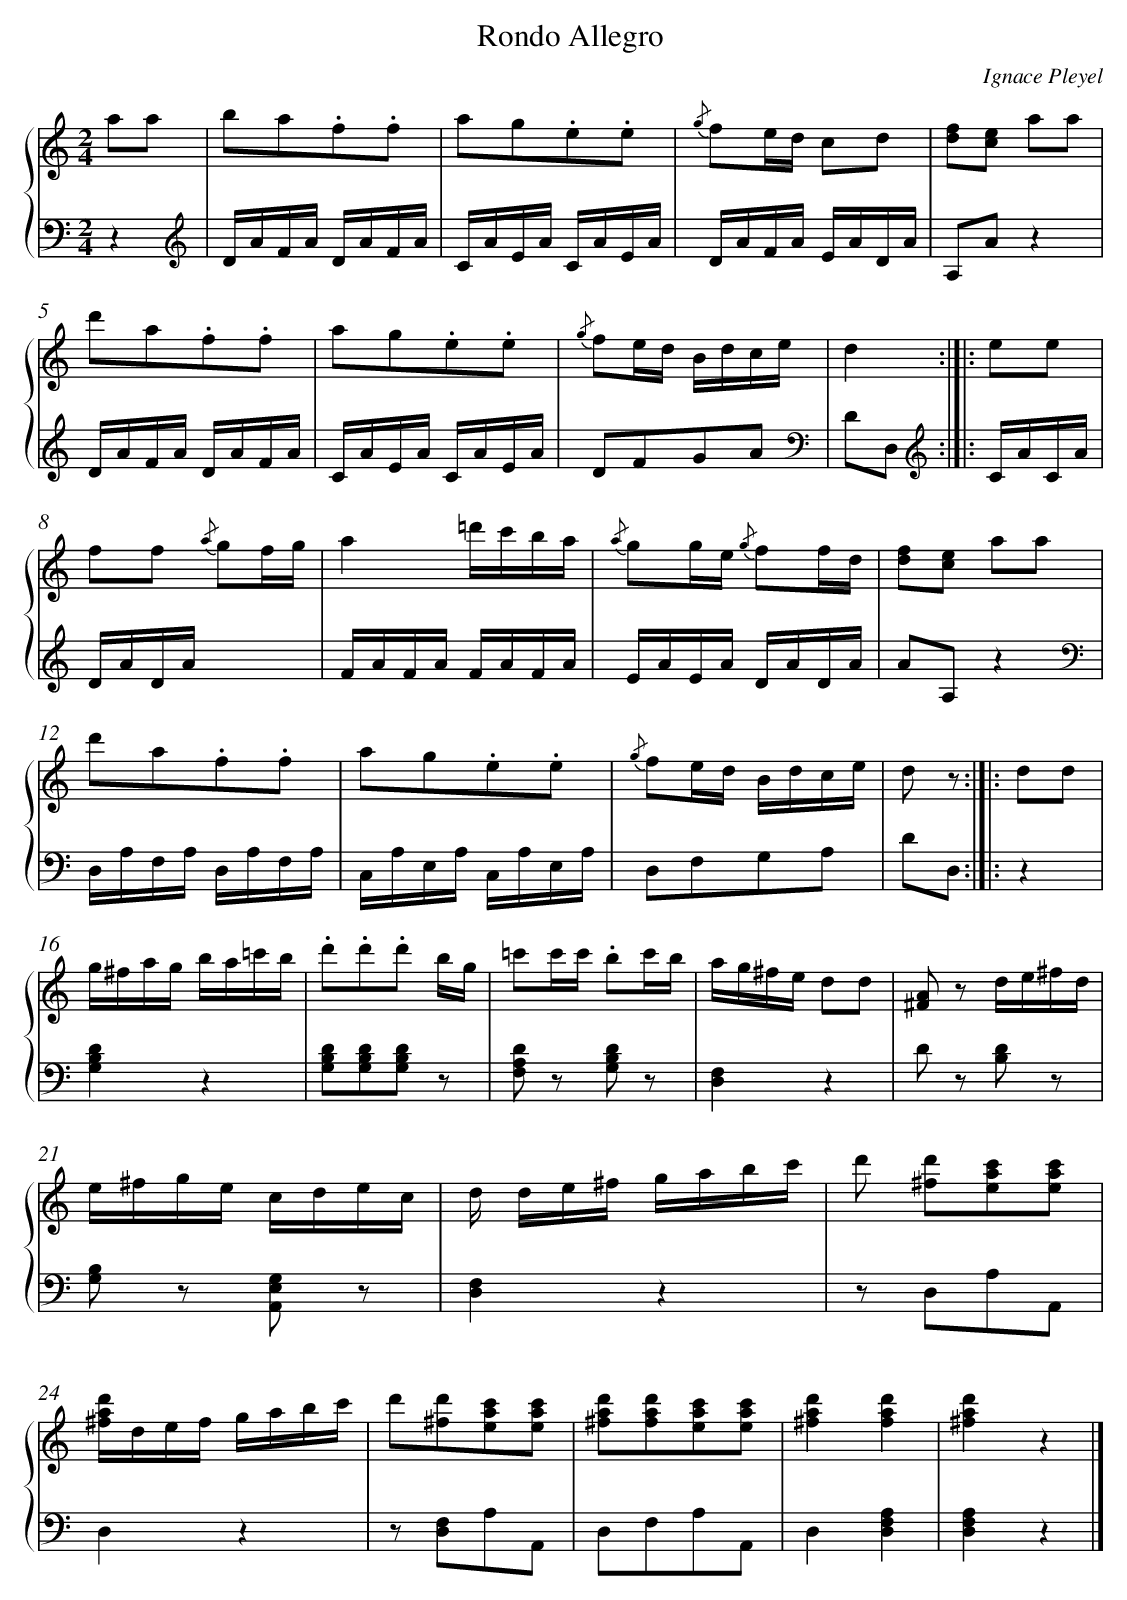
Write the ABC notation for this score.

X:1
T: Rondo Allegro
C: Ignace Pleyel
L: 1/8
M: 2/4
%%staves {1 2}
V: 1 clef=treble
V: 2 clef=bass
K: C
[V:1] aa [I:setbarnb 1]|
[V:2] z2[K:clef=treble] |
[V:1] ba.f.f |
[V:2] D/A/F/A/ D/A/F/A/ |
[V:1] ag.e.e |
[V:2] C/A/E/A/ C/A/E/A/ |
[V:1] {/g} fe/d/ cd |
[V:2] D/A/F/A/ E/A/D/A/ |
[V:1] [fd][ec] aa |
[V:2] A,Az2 |
[V:1] d'a.f.f |
[V:2] D/A/F/A/ D/A/F/A/ |
[V:1] ag.e.e |
[V:2] C/A/E/A/ C/A/E/A/ |
[V:1] {/g} fe/d/ B/d/c/e/ |
[V:2] DFGA[K:clef=bass] |
[V:1] d2 [I:setbarnb 8]:|]|:
[V:2] DD, :|]|:
[V:1] ee |
[V:2] [K:clef=treble]C/A/C/A/ |
[V:1] ff {/a} gf/g/ |
[V:2] D/A/D/A/x2 |
[V:1] a2=d'/c'/b/a/ |
[V:2] F/A/F/A/ F/A/F/A/ |
[V:1] {/a} gg/e/ {/g} ff/d/ |
[V:2] E/A/E/A/ D/A/D/A/ |
[V:1] [fd][ec] aa |
[V:2] AA,z2[K:clef=bass] |
[V:1] d'a.f.f |
[V:2] D,/A,/F,/A,/ D,/A,/F,/A,/ |
[V:1] ag.e.e |
[V:2] C,/A,/E,/A,/ C,/A,/E,/A,/ |
[V:1] {/g} fe/d/ B/d/c/e/ |
[V:2] D,F,G,A, |
[V:1] d z [I:setbarnb 16]:|]|:
[V:2] DD, :|]|:
[V:1] dd |
[V:2] z2 |
[V:1] g/^f/a/g/ b/a/=c'/b/ |
[V:2] [D2B,2G,2]z2 |
[V:1] .d'.d'.d' b/g/ |
[V:2] [DB,G,][DB,G,][DB,G,] z |
[V:1] =c'c'/c'/ .bc'/b/ |
[V:2] [DA,F,] z [DB,G,] z |
[V:1] a/g/^f/e/ dd |
[V:2] [F,2D,2]z2 |
[V:1] [A^F] z d/e/^f/d/ |
[V:2] D z [DB,] z |
[V:1] e/^f/g/e/ c/d/e/c/ |
[V:2] [B,G,] z [G,E,A,,] z |
[V:1] d/ d/e/^f/ g/a/b/c'/ |
[V:2] [F,2D,2]z2 |
[V:1] d' [d'^f][c'ae][c'ae] |
[V:2] z D,A,A,, |
[V:1] [d'/a/^f/]d/e/f/ g/a/b/c'/ |
[V:2] D,2z2 |
[V:1] d'[d'^f][c'ae][c'ae] |
[V:2] z [F,D,]A,A,, |
[V:1] [d'a^f][d'af][c'ae][c'ae] |
[V:2] D,F,A,A,, |
[V:1] [d'2a2^f2][d'2a2f2] |
[V:2] D,2[A,2F,2D,2] |
[V:1] [d'2a2^f2]z2 |]
[V:2] [A,2F,2D,2]z2 |]
